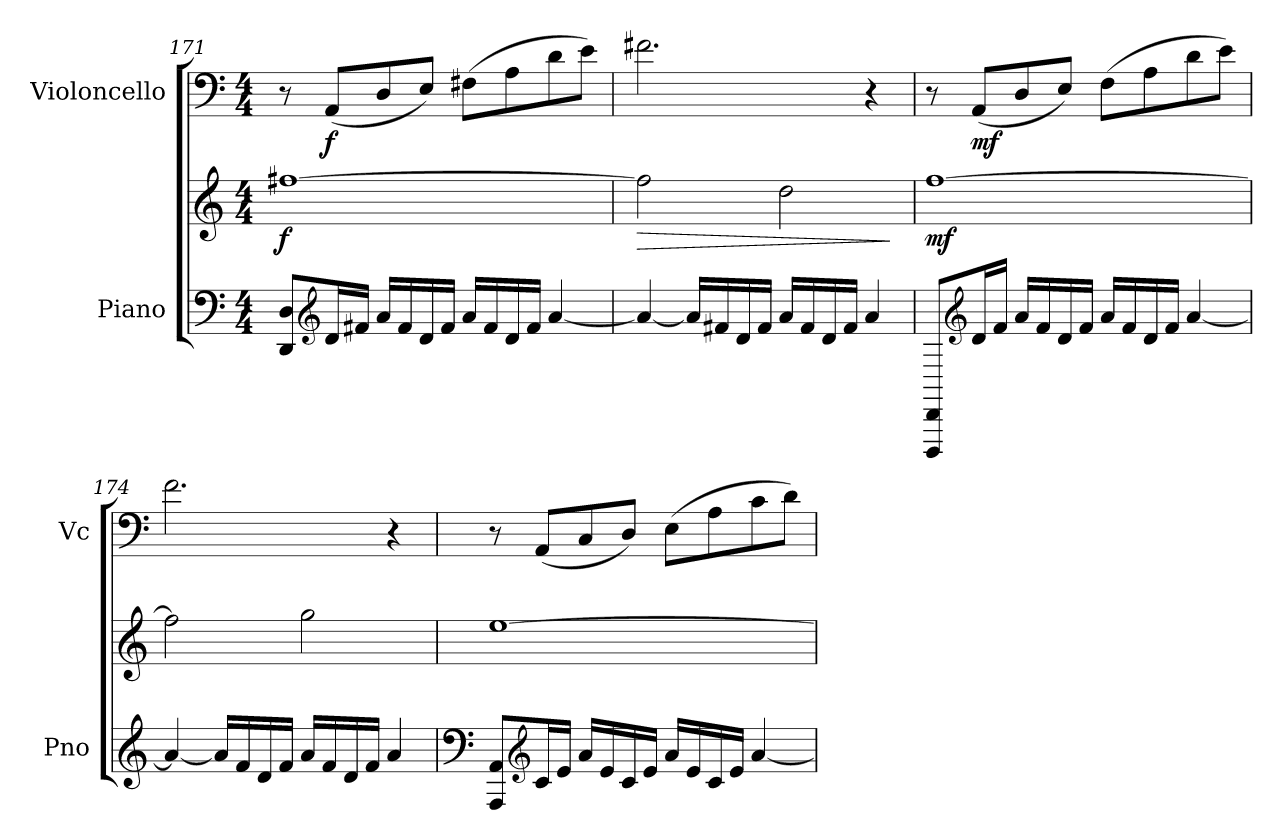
**kern	**kern	**dynam	**kern	**dynam
*part2	*part2	*part2	*part1	*part1
*staff3	*staff2	*staff2/3	*staff1	*staff1
*I"Piano	*	*	*I"Violoncello	*
*I'Pno	*	*	*I'Vc	*
!!LO:LB:g=z
*clefF4	*clefG2	*	*clefF4	*
*k[]	*k[]	*	*k[]	*
*M4/4	*M4/4	*	*M4/4	*
=171	=171	=171	=171	=171
!	!	!LO:DY:b	!	!
8DD/ 8D/L	[1ff#X	f	8r	.
*clefG2	*	*	*	*
!	!	!	!	!LO:DY:b
16d/L	.	.	(<8AA/L	f
16f#X/JJ	.	.	.	.
16a/LL	.	.	8D/	.
16f#/	.	.	.	.
16d/	.	.	8E/J)	.
16f#/JJ	.	.	.	.
16a/LL	.	.	(>8F#X\L	.
16f#/	.	.	.	.
16d/	.	.	8A\	.
16f#/JJ	.	.	.	.
[4a/	.	.	8d\	.
.	.	.	8e\J)	.
=172	=172	=172	=172	=172
!	!	!LO:HP:b	!	!
4a/_	2ff#\]	>	2.f#X\	.
16a/LL]	.	.	.	.
16f#X/	.	.	.	.
16d/	.	.	.	.
16f#/JJ	.	.	.	.
16a/LL	2dd\	.	.	.
16f#/	.	.	.	.
16d/	.	.	.	.
16f#/JJ	.	.	.	.
4a/	.	.	4r	.
.	.	]	.	.
=173	=173	=173	=173	=173
!	!	!LO:DY:b	!	!
8DDD/ 8DD/L	[1ff	mf	8r	.
*clefG2	*	*	*	*
!	!	!	!	!LO:DY:b
16d/L	.	.	(<8AA/L	mf
16f/JJ	.	.	.	.
16a/LL	.	.	8D/	.
16f/	.	.	.	.
16d/	.	.	8E/J)	.
16f/JJ	.	.	.	.
16a/LL	.	.	(>8F\L	.
16f/	.	.	.	.
16d/	.	.	8A\	.
16f/JJ	.	.	.	.
[4a/	.	.	8d\	.
.	.	.	8e\J)	.
!!LO:LB:g=z
=174	=174	=174	=174	=174
4a/_	2ff\]	.	2.f\	.
16a/LL]	.	.	.	.
16f/	.	.	.	.
16d/	.	.	.	.
16f/JJ	.	.	.	.
16a/LL	2gg\	.	.	.
16f/	.	.	.	.
16d/	.	.	.	.
16f/JJ	.	.	.	.
4a/	.	.	4r	.
=175	=175	=175	=175	=175
*clefF4	*	*	*	*
8AAA/ 8AA/L	[1ee	.	8r	.
*clefG2	*	*	*	*
16c/L	.	.	(<8AA/L	.
16e/JJ	.	.	.	.
16a/LL	.	.	8C/	.
16e/	.	.	.	.
16c/	.	.	8D/J)	.
16e/JJ	.	.	.	.
16a/LL	.	.	(>8E\L	.
16e/	.	.	.	.
16c/	.	.	8A\	.
16e/JJ	.	.	.	.
[4a/	.	.	8c\	.
.	.	.	8d\J)	.
=	=	=	=	=
*-	*-	*-	*-	*-
